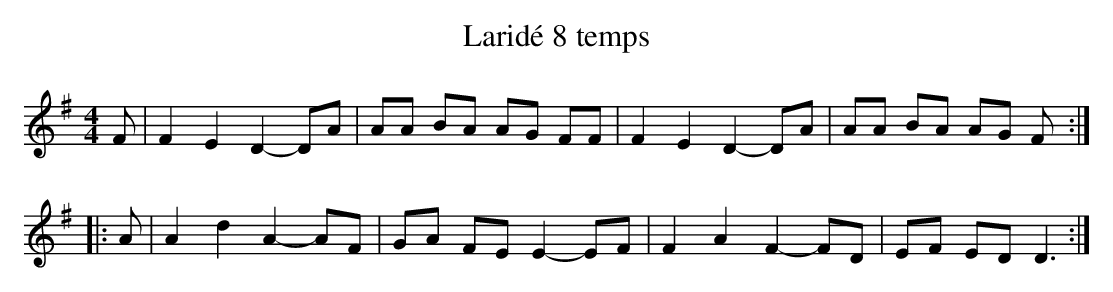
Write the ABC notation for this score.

X:1
T:Laridé 8 temps
M:4/4
L:1/8
K:G
F|F2 E2 D2-DA|AA BA AG FF|F2 E2 D2-DA |AA BA AG F:|
|:A|A2 d2 A2-AF|GA FE E2-EF|F2 A2 F2-FD|EF ED D3 :|
